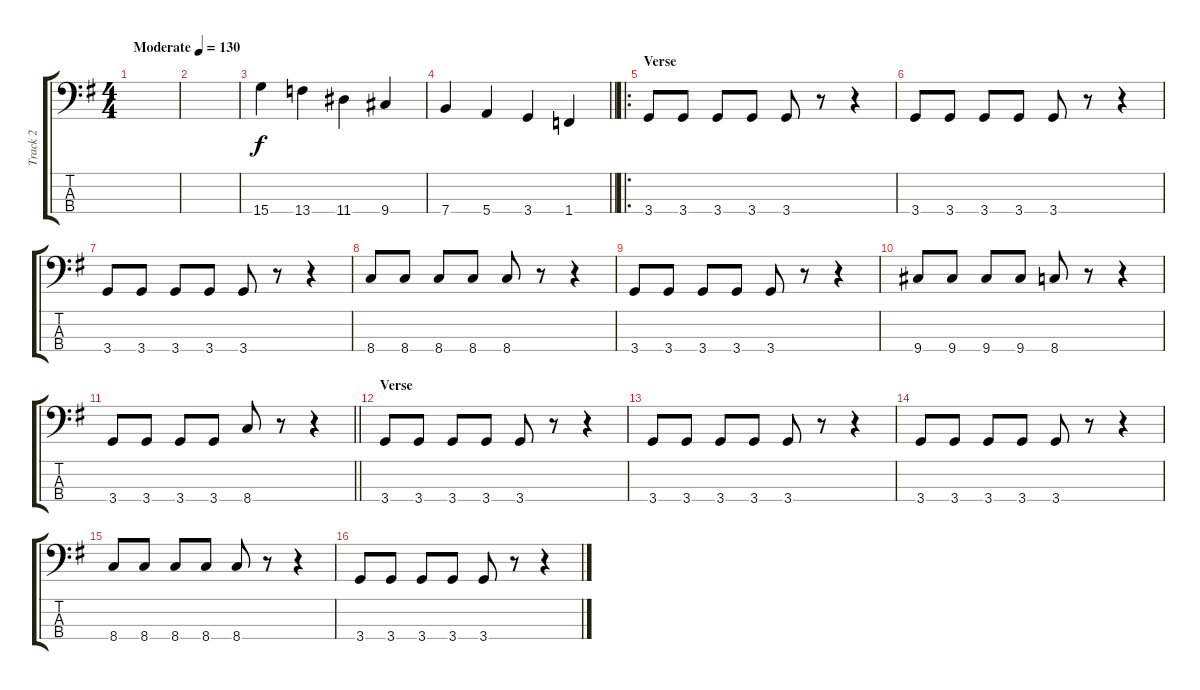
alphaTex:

\track ("Track 2" "Track 2") {instrument electricbassfinger}
\staff {score tabs}
\tuning (G2 D2 A1 E1) {hide}
\ts (4 4)
\tempo (130 "Moderate")
\clef f4
\ks g
|
|
15.4.4 13.4.4 11.4.4 9.4.4 |
\barLineRight lightlight
7.4.4 5.4.4 3.4.4 1.4.4 |
\ro
\section ("" "Verse")
3.4.8 3.4.8 3.4.8 3.4.8 3.4.8 r.8 r.4 |
3.4.8 3.4.8 3.4.8 3.4.8 3.4.8 r.8 r.4 |
3.4.8 3.4.8 3.4.8 3.4.8 3.4.8 r.8 r.4 |
8.4.8 8.4.8 8.4.8 8.4.8 8.4.8 r.8 r.4 |
3.4.8 3.4.8 3.4.8 3.4.8 3.4.8 r.8 r.4 |
9.4.8 9.4.8 9.4.8 9.4.8 8.4.8 r.8 r.4 |
\barLineRight lightlight
3.4.8 3.4.8 3.4.8 3.4.8 8.4.8 r.8 r.4 |
\section ("" "Verse")
3.4.8 3.4.8 3.4.8 3.4.8 3.4.8 r.8 r.4 |
3.4.8 3.4.8 3.4.8 3.4.8 3.4.8 r.8 r.4 |
3.4.8 3.4.8 3.4.8 3.4.8 3.4.8 r.8 r.4 |
8.4.8 8.4.8 8.4.8 8.4.8 8.4.8 r.8 r.4 |
3.4.8 3.4.8 3.4.8 3.4.8 3.4.8 r.8 r.4
